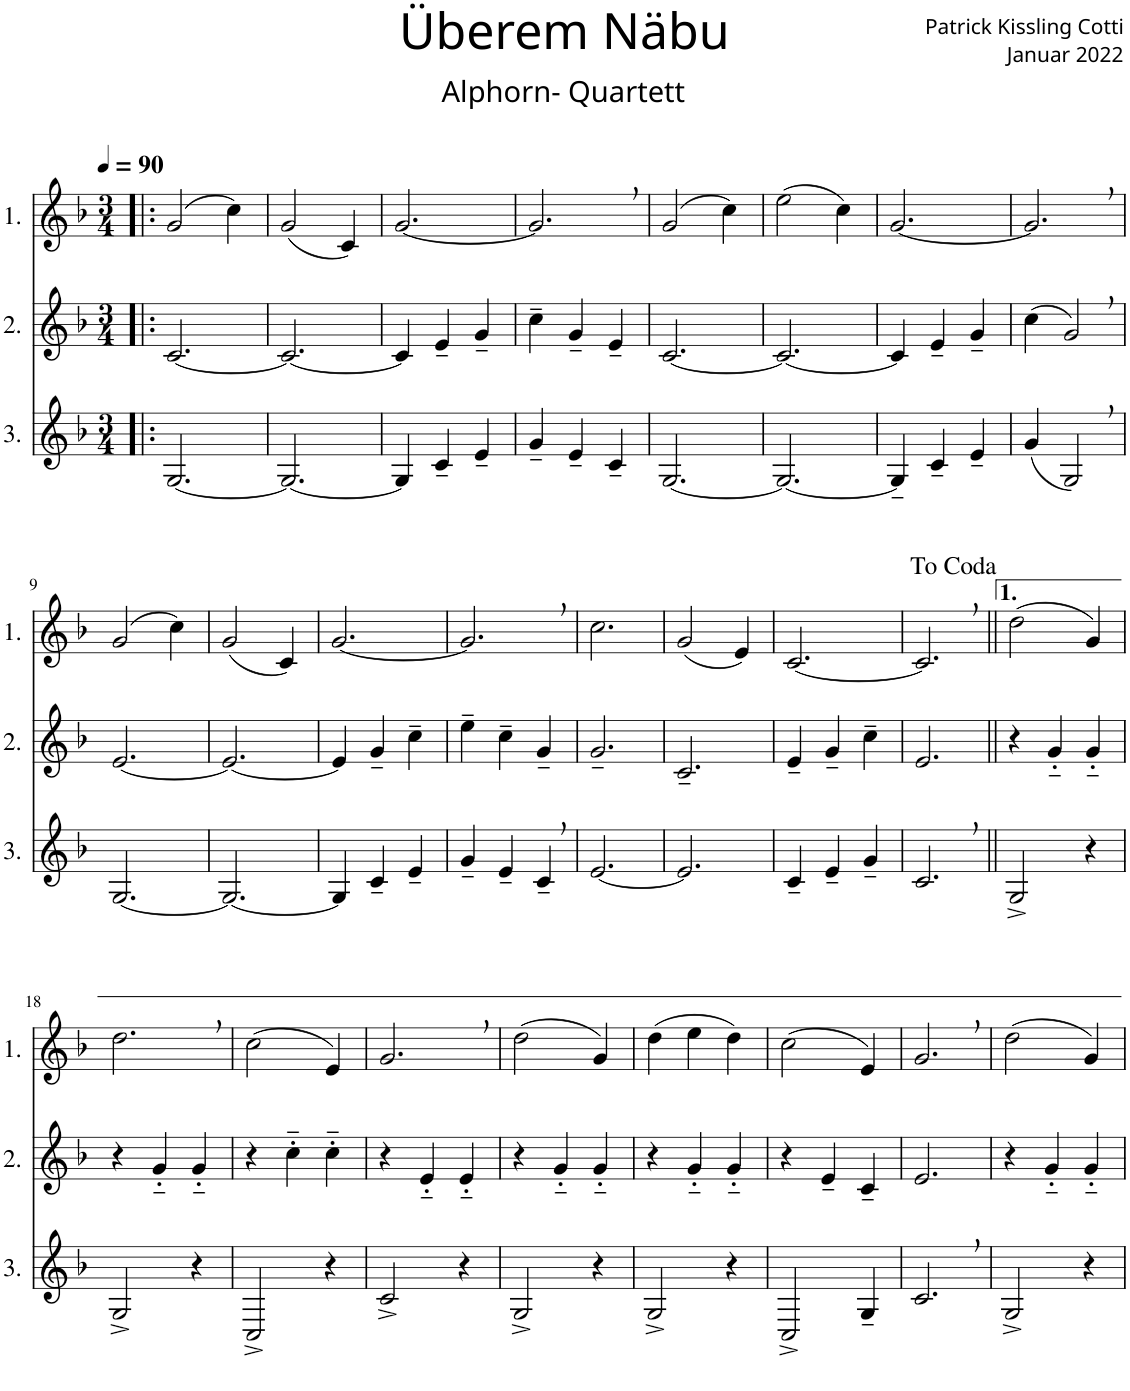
**kern	**kern	**kern
*part3	*part2	*part1
*staff3	*staff2	*staff1
*I"3.	*I"2.	*I"1.
*clefG2	*clefG2	*clefG2
*Trd4c7	*Trd4c7	*Trd4c7
*k[b-]	*k[b-]	*k[b-]
*M3/4	*M3/4	*M3/4
*MM90	*MM90	*MM90
=1!|:	=1!|:	=1!|:
[2.G/	[2.c/	(2g/
.	.	4cc\)
=2	=2	=2
2.G/_	2.c/_	(2g/
.	.	4c/)
=3	=3	=3
4G/]	4c/]	[2.g/
4c~/	4e~/	.
4e~/	4g~/	.
=4	=4	=4
4g~/	4cc~\	2.g,/]
4e~/	4g~/	.
4c~/	4e~/	.
=5	=5	=5
[2.G/	[2.c/	(2g/
.	.	4cc\)
=6	=6	=6
2.G/_	2.c/_	(2ee\
.	.	4cc\)
=7	=7	=7
4G~/]	4c/]	[2.g/
4c~/	4e~/	.
4e~/	4g~/	.
=8	=8	=8
(4g/	(4cc\	2.g,/]
2G,/)	2g,/)	.
!!LO:LB:g=z
=9	=9	=9
[2.G/	[2.e/	(2g/
.	.	4cc\)
=10	=10	=10
2.G/_	2.e/_	(2g/
.	.	4c/)
=11	=11	=11
4G/]	4e/]	[2.g/
4c~/	4g~/	.
4e~/	4cc~\	.
=12	=12	=12
4g~/	4ee~\	2.g,/]
4e~/	4cc~\	.
4c~,/	4g~/	.
=13	=13	=13
[2.e/	2.g~/	2.cc\
=14	=14	=14
2.e/]	2.c~/	(2g/
.	.	4e/)
=15	=15	=15
4c~/	4e~/	[2.c/
4e~/	4g~/	.
4g~/	4cc~\	.
=16	=16	=16
2.c,/	2.e/	2.c,/]
=17||	=17||	=17||
2G^/	4r	(2dd\
.	4g'~/	.
4r	4g'~/	4g/)
!!LO:LB:g=z
=18	=18	=18
2G^/	4r	2.dd,\
.	4g'~/	.
4r	4g'~/	.
=19	=19	=19
2C^/	4r	(2cc\
.	4cc'~\	.
4r	4cc'~\	4e/)
=20	=20	=20
2c^/	4r	2.g,/
.	4e'~/	.
4r	4e'~/	.
=21	=21	=21
2G^/	4r	(2dd\
.	4g'~/	.
4r	4g'~/	4g/)
=22	=22	=22
2G^/	4r	(4dd\
.	4g'~/	4ee\
4r	4g'~/	4dd\)
=23	=23	=23
2C^/	4r	(2cc\
.	4e~/	.
4G~/	4c~/	4e/)
=24	=24	=24
2.c,/	2.e/	2.g,/
=25	=25	=25
2G^/	4r	(2dd\
.	4g'~/	.
4r	4g'~/	4g/)
=	=	=
*-	*-	*-
